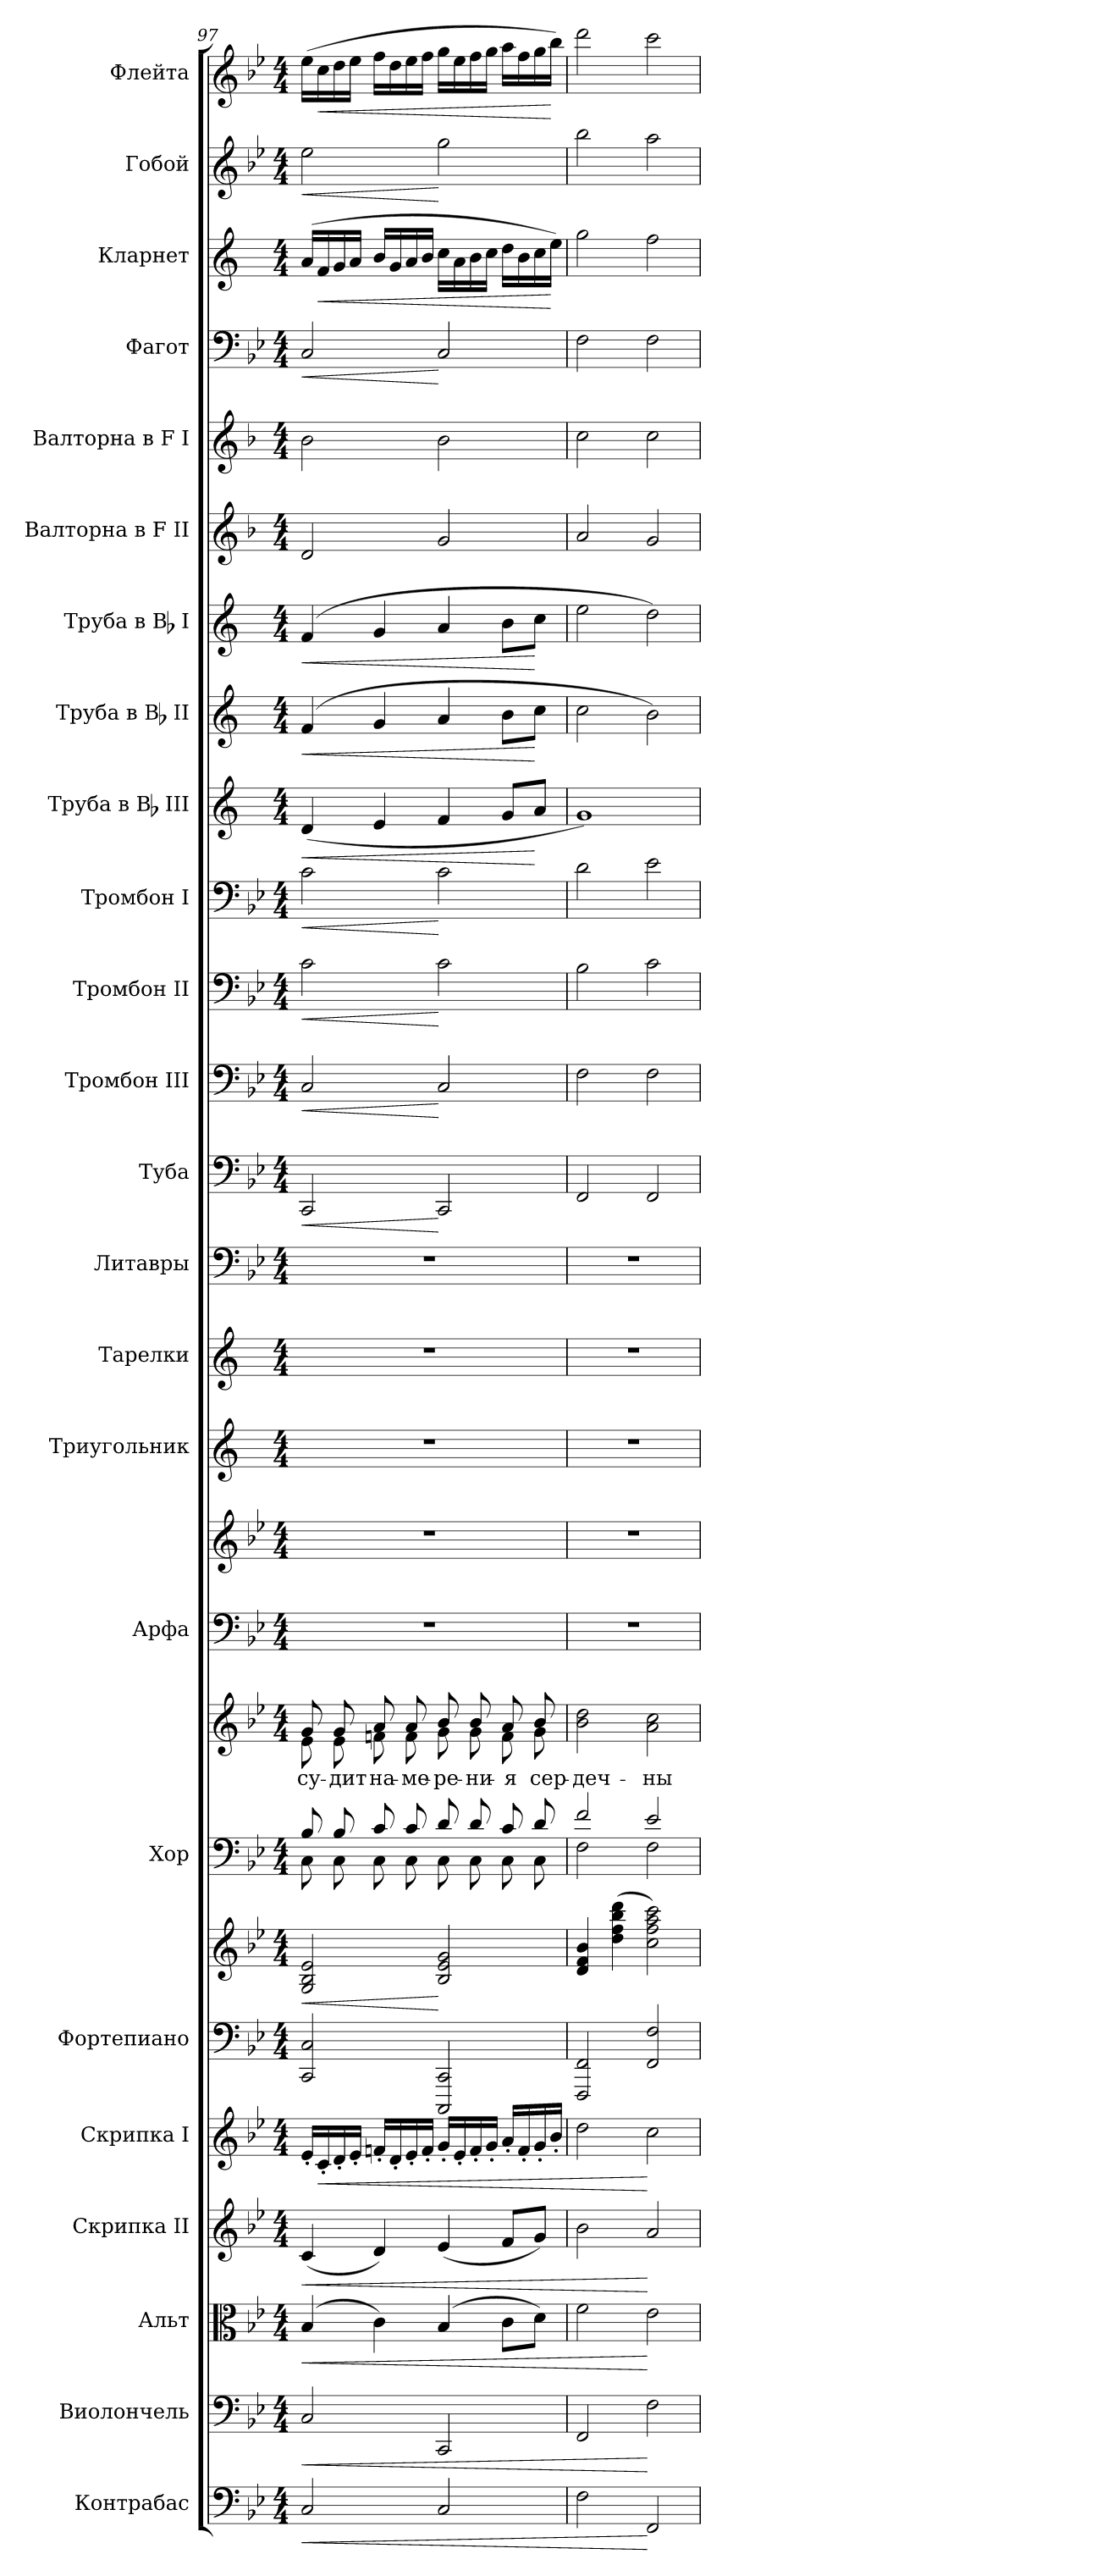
**kern	**dynam	**kern	**dynam	**kern	**dynam	**kern	**dynam	**kern	**dynam	**kern	**kern	**dynam	**kern	**kern	**text	**kern	**kern	**kern	**kern	**kern	**kern	**dynam	**kern	**dynam	**kern	**dynam	**kern	**dynam	**kern	**dynam	**kern	**dynam	**kern	**dynam	**kern	**kern	**kern	**dynam	**kern	**dynam	**kern	**dynam	**kern	**dynam
*part24	*part24	*part23	*part23	*part22	*part22	*part21	*part21	*part20	*part20	*part19	*part19	*part19	*part18	*part18	*part18	*part17	*part17	*part16	*part15	*part14	*part13	*part13	*part12	*part12	*part11	*part11	*part10	*part10	*part9	*part9	*part8	*part8	*part7	*part7	*part6	*part5	*part4	*part4	*part3	*part3	*part2	*part2	*part1	*part1
*staff27	*staff27	*staff26	*staff26	*staff25	*staff25	*staff24	*staff24	*staff23	*staff23	*staff22	*staff21	*staff21/22	*staff20	*staff19	*staff19	*staff18	*staff17	*staff16	*staff15	*staff14	*staff13	*staff13	*staff12	*staff12	*staff11	*staff11	*staff10	*staff10	*staff9	*staff9	*staff8	*staff8	*staff7	*staff7	*staff6	*staff5	*staff4	*staff4	*staff3	*staff3	*staff2	*staff2	*staff1	*staff1
*I"Контрабас	*	*I"Виолончель	*	*I"Альт	*	*I"Скрипка II	*	*I"Скрипка I	*	*I"Фортепиано	*	*	*I"Хор	*	*	*I"Арфа	*	*I"Триугольник	*I"Тарелки	*I"Литавры	*I"Туба	*	*I"Тромбон III	*	*I"Тромбон II	*	*I"Тромбон I	*	*I"Труба в Bb III	*	*I"Труба в Bb II	*	*I"Труба в Bb I	*	*I"Валторна в F II	*I"Валторна в F I	*I"Фагот	*	*I"Кларнет	*	*I"Гобой	*	*I"Флейта	*
*	*	*	*	*	*	*	*	*	*	*	*	*	*	*	*	*	*	*	*	*	*	*	*I'Тромб. III	*	*I'Тромб. II	*	*I'Тромб. I	*	*I'Тр. III	*	*I'Тр. II	*	*I'Тр. I	*	*I'Валт. II	*I'Влт. I	*	*	*	*	*	*	*	*
*clefF4	*	*clefF4	*	*clefC3	*	*clefG2	*	*clefG2	*	*clefF4	*clefG2	*	*clefF4	*clefG2	*	*clefF4	*clefG2	*clefG2	*clefG2	*clefF4	*clefF4	*	*clefF4	*	*clefF4	*	*clefF4	*	*clefG2	*	*clefG2	*	*clefG2	*	*clefG2	*clefG2	*clefF4	*	*clefG2	*	*clefG2	*	*clefG2	*
*ITrd7c12	*	*	*	*	*	*	*	*	*	*	*	*	*	*	*	*	*	*	*	*	*	*	*	*	*	*	*	*	*ITrd1c2	*	*ITrd1c2	*	*ITrd1c2	*	*ITrd4c7	*ITrd4c7	*	*	*ITrd1c2	*	*	*	*	*
*k[b-e-]	*	*k[b-e-]	*	*k[b-e-]	*	*k[b-e-]	*	*k[b-e-]	*	*k[b-e-]	*k[b-e-]	*	*k[b-e-]	*k[b-e-]	*	*k[b-e-]	*k[b-e-]	*k[]	*k[]	*k[b-e-]	*k[b-e-]	*	*k[b-e-]	*	*k[b-e-]	*	*k[b-e-]	*	*k[b-e-]	*	*k[b-e-]	*	*k[b-e-]	*	*k[b-e-]	*k[b-e-]	*k[b-e-]	*	*k[b-e-]	*	*k[b-e-]	*	*k[b-e-]	*
*B-:	*	*B-:	*	*B-:	*	*B-:	*	*B-:	*	*B-:	*B-:	*	*B-:	*B-:	*	*B-:	*B-:	*C:	*C:	*B-:	*B-:	*	*B-:	*	*B-:	*	*B-:	*	*B-:	*	*B-:	*	*B-:	*	*B-:	*B-:	*B-:	*	*B-:	*	*B-:	*	*B-:	*
*M4/4	*	*M4/4	*	*M4/4	*	*M4/4	*	*M4/4	*	*M4/4	*M4/4	*	*M4/4	*M4/4	*	*M4/4	*M4/4	*M4/4	*M4/4	*M4/4	*M4/4	*	*M4/4	*	*M4/4	*	*M4/4	*	*M4/4	*	*M4/4	*	*M4/4	*	*M4/4	*M4/4	*M4/4	*	*M4/4	*	*M4/4	*	*M4/4	*
=97	=97	=97	=97	=97	=97	=97	=97	=97	=97	=97	=97	=97	=97	=97	=97	=97	=97	=97	=97	=97	=97	=97	=97	=97	=97	=97	=97	=97	=97	=97	=97	=97	=97	=97	=97	=97	=97	=97	=97	=97	=97	=97	=97	=97
!	!LO:HP:b	!	!LO:HP:b	!	!LO:HP:b	!	!LO:HP:b	!	!	!	!	!LO:HP:b	!	!	!	!	!	!	!	!	!	!	!	!	!	!	!	!	!	!	!	!	!	!	!	!	!	!	!	!	!	!	!	!
*	*	*	*	*	*	*	*	*	*	*	*	*	*^	*	*	*	*	*	*	*	*	*	*	*	*	*	*	*	*	*	*	*	*	*	*	*	*	*	*	*	*	*	*	*
!	!	!	!	!	!	!	!	!	!	!	!	!	!	!	!	!LO:LY:b:color=#000000	!	!	!	!	!	!	!LO:HP:b	!	!LO:HP:b	!	!LO:HP:b	!	!LO:HP:b	!	!LO:HP:b	!	!LO:HP:b	!	!LO:HP:b	!	!	!	!LO:HP:b	!	!	!	!LO:HP:b	!	!
*	*	*	*	*	*	*	*	*	*	*	*	*	*	*	*^	*	*	*	*	*	*	*	*	*	*	*	*	*	*	*	*	*	*	*	*	*	*	*	*	*	*	*	*	*	*
2CCi/	<	2Ci/	<	(4B-i/	<	(4ci/	<	16e-'i/LL	.	2CCi/ 2Ci	2Gi/ 2B-i 2e-i	<	8B-i/	8Ci\	8gi/	8e-i\	су-	1r	1r	1r	1r	1r	2CCi/	<	2Ci/	<	2ci\	<	2ci\	<	(4ci/	<	(4e-i/	<	(4e-i/	<	2Gi/	2e-i\	2Ci/	<	(16gi/LL	.	2ee-i\	<	(16ee-i\LL	.
!	!	!	!	!	!	!	!	!	!LO:HP:b	!	!	!	!	!	!	!	!	!	!	!	!	!	!	!	!	!	!	!	!	!	!	!	!	!	!	!	!	!	!	!	!	!LO:HP:b	!	!	!	!LO:HP:b
.	.	.	.	.	.	.	.	16c'i/	<	.	.	.	.	.	.	.	.	.	.	.	.	.	.	.	.	.	.	.	.	.	.	.	.	.	.	.	.	.	.	.	16e-i/	<	.	.	16cci\	<
!	!	!	!	!	!	!	!	!	!	!	!	!	!	!	!	!	!LO:LY:b:color=#000000	!	!	!	!	!	!	!	!	!	!	!	!	!	!	!	!	!	!	!	!	!	!	!	!	!	!	!	!	!
.	.	.	.	.	.	.	.	16d'i/	.	.	.	.	8B-i/	8Ci\	8gi/	8e-i\	-дит	.	.	.	.	.	.	.	.	.	.	.	.	.	.	.	.	.	.	.	.	.	.	.	16fi/	.	.	.	16ddi\	.
.	.	.	.	.	.	.	.	16e-'i/JJ	.	.	.	.	.	.	.	.	.	.	.	.	.	.	.	.	.	.	.	.	.	.	.	.	.	.	.	.	.	.	.	.	16gi/JJ	.	.	.	16ee-i\JJ	.
!	!	!	!	!	!	!	!	!	!	!	!	!	!	!	!	!	!LO:LY:b:color=#000000	!	!	!	!	!	!	!	!	!	!	!	!	!	!	!	!	!	!	!	!	!	!	!	!	!	!	!	!	!
.	.	.	.	4ci\)	.	4di/)	.	16fn'i/LL	.	.	.	.	8ci/	8Ci\	8ai/	8fni\	на-	.	.	.	.	.	.	.	.	.	.	.	.	.	4di/	.	4fi/	.	4fi/	.	.	.	.	.	16ai/LL	.	.	.	16ffi\LL	.
.	.	.	.	.	.	.	.	16d'i/	.	.	.	.	.	.	.	.	.	.	.	.	.	.	.	.	.	.	.	.	.	.	.	.	.	.	.	.	.	.	.	.	16fi/	.	.	.	16ddi\	.
!	!	!	!	!	!	!	!	!	!	!	!	!	!	!	!	!	!LO:LY:b:color=#000000	!	!	!	!	!	!	!	!	!	!	!	!	!	!	!	!	!	!	!	!	!	!	!	!	!	!	!	!	!
.	.	.	.	.	.	.	.	16e-'i/	.	.	.	.	8ci/	8Ci\	8ai/	8fi\	-ме-	.	.	.	.	.	.	.	.	.	.	.	.	.	.	.	.	.	.	.	.	.	.	.	16gi/	.	.	.	16ee-i\	.
.	.	.	.	.	.	.	.	16f'i/JJ	.	.	.	.	.	.	.	.	.	.	.	.	.	.	.	.	.	.	.	.	.	.	.	.	.	.	.	.	.	.	.	.	16ai/JJ	.	.	.	16ffi\JJ	.
!	!	!	!	!	!	!	!	!	!	!	!	!	!	!	!	!	!LO:LY:b:color=#000000	!	!	!	!	!	!	!	!	!	!	!	!	!	!	!	!	!	!	!	!	!	!	!	!	!	!	!	!	!
2CCi/	.	2CCi/	.	(4B-i/	.	(4e-i/	.	16g'i/LL	.	2CCCi/ 2CCi	2B-i/ 2e-i 2gi	[	8di/	8Ci\	8b-i/	8gi\	-ре-	.	.	.	.	.	2CCi/	[	2Ci/	[	2ci\	[	2ci\	[	4e-i/	.	4gi/	.	4gi/	.	2ci/	2e-i\	2Ci/	[	16b-i\LL	.	2ggi\	[	16ggi\LL	.
.	.	.	.	.	.	.	.	16e-'i/	.	.	.	.	.	.	.	.	.	.	.	.	.	.	.	.	.	.	.	.	.	.	.	.	.	.	.	.	.	.	.	.	16gi\	.	.	.	16ee-i\	.
!	!	!	!	!	!	!	!	!	!	!	!	!	!	!	!	!	!LO:LY:b:color=#000000	!	!	!	!	!	!	!	!	!	!	!	!	!	!	!	!	!	!	!	!	!	!	!	!	!	!	!	!	!
.	.	.	.	.	.	.	.	16f'i/	.	.	.	.	8di/	8Ci\	8b-i/	8gi\	-ни-	.	.	.	.	.	.	.	.	.	.	.	.	.	.	.	.	.	.	.	.	.	.	.	16ai\	.	.	.	16ffi\	.
.	.	.	.	.	.	.	.	16g'i/JJ	.	.	.	.	.	.	.	.	.	.	.	.	.	.	.	.	.	.	.	.	.	.	.	.	.	.	.	.	.	.	.	.	16b-i\JJ	.	.	.	16ggi\JJ	.
!	!	!	!	!	!	!	!	!	!	!	!	!	!	!	!	!	!LO:LY:b:color=#000000	!	!	!	!	!	!	!	!	!	!	!	!	!	!	!	!	!	!	!	!	!	!	!	!	!	!	!	!	!
.	.	.	.	8ci\L	.	8fi/L	.	16a'i/LL	.	.	.	.	8ci/	8Ci\	8ai/	8fi\	-я	.	.	.	.	.	.	.	.	.	.	.	.	.	8fi/L	.	8ai\L	.	8ai\L	.	.	.	.	.	16cci\LL	.	.	.	16aai\LL	.
.	.	.	.	.	.	.	.	16f'i/	.	.	.	.	.	.	.	.	.	.	.	.	.	.	.	.	.	.	.	.	.	.	.	.	.	.	.	.	.	.	.	.	16ai\	.	.	.	16ffi\	.
!	!	!	!	!	!	!	!	!	!	!	!	!	!	!	!	!	!LO:LY:b:color=#000000	!	!	!	!	!	!	!	!	!	!	!	!	!	!	!	!	!	!	!	!	!	!	!	!	!	!	!	!	!
.	.	.	.	8di\J)	.	8gi/J)	.	16g'i/	.	.	.	.	8di/	8Ci\	8b-i/	8gi\	сер-	.	.	.	.	.	.	.	.	.	.	.	.	.	8gi/J	[	8b-i\J	[	8b-i\J	[	.	.	.	.	16b-i\	.	.	.	16ggi\	.
.	.	.	.	.	.	.	.	16b-'i/JJ	.	.	.	.	.	.	.	.	.	.	.	.	.	.	.	.	.	.	.	.	.	.	.	.	.	.	.	.	.	.	.	.	16ddi\JJ)	[	.	.	16bb-i\JJ)	[
*	*	*	*	*	*	*	*	*	*	*	*	*	*	*	*v	*v	*	*	*	*	*	*	*	*	*	*	*	*	*	*	*	*	*	*	*	*	*	*	*	*	*	*	*	*	*	*
=98	=98	=98	=98	=98	=98	=98	=98	=98	=98	=98	=98	=98	=98	=98	=98	=98	=98	=98	=98	=98	=98	=98	=98	=98	=98	=98	=98	=98	=98	=98	=98	=98	=98	=98	=98	=98	=98	=98	=98	=98	=98	=98	=98	=98	=98
!	!	!	!	!	!	!	!	!	!	!	!	!	!	!	!	!LO:LY:b:color=#000000	!	!	!	!	!	!	!	!	!	!	!	!	!	!	!	!	!	!	!	!	!	!	!	!	!	!	!	!	!
2FFi\	.	2FFi/	.	2fi\	.	2b-i\	.	2ddi\	.	2FFFi/ 2FFi	4di/ 4fi 4b-i	.	2fi/	2Fi\	2b-i\ 2ddi	-деч-	1r	1r	1r	1r	1r	2FFi/	.	2Fi\	.	2B-i\	.	2di\	.	1fi)	.	2b-i\	.	2ddi\	.	2di/	2fi\	2Fi\	.	2ffi\	.	2bb-i\	.	2dddi\	.
.	.	.	.	.	.	.	.	.	.	.	(4ddi\ 4ffi 4bb-i 4dddi	.	.	.	.	.	.	.	.	.	.	.	.	.	.	.	.	.	.	.	.	.	.	.	.	.	.	.	.	.	.	.	.	.	.
!	!	!	!	!	!	!	!	!	!	!	!	!	!	!	!	!LO:LY:b:color=#000000	!	!	!	!	!	!	!	!	!	!	!	!	!	!	!	!	!	!	!	!	!	!	!	!	!	!	!	!	!
2FFFi/	[	2Fi\	[	2e-i\	[	2ai/	[	2cci\	[	2FFi/ 2Fi	2cci\ 2ffi 2aai 2ccci)	.	2e-i/	2Fi\	2ai\ 2cci	-ны-	.	.	.	.	.	2FFi/	.	2Fi\	.	2ci\	.	2e-i\	.	.	.	2ai\)	.	2cci\)	.	2ci/	2fi\	2Fi\	.	2ee-i\	.	2aai\	.	2ccci\	.
*	*	*	*	*	*	*	*	*	*	*	*	*	*v	*v	*	*	*	*	*	*	*	*	*	*	*	*	*	*	*	*	*	*	*	*	*	*	*	*	*	*	*	*	*	*	*
=	=	=	=	=	=	=	=	=	=	=	=	=	=	=	=	=	=	=	=	=	=	=	=	=	=	=	=	=	=	=	=	=	=	=	=	=	=	=	=	=	=	=	=	=
*-	*-	*-	*-	*-	*-	*-	*-	*-	*-	*-	*-	*-	*-	*-	*-	*-	*-	*-	*-	*-	*-	*-	*-	*-	*-	*-	*-	*-	*-	*-	*-	*-	*-	*-	*-	*-	*-	*-	*-	*-	*-	*-	*-	*-
